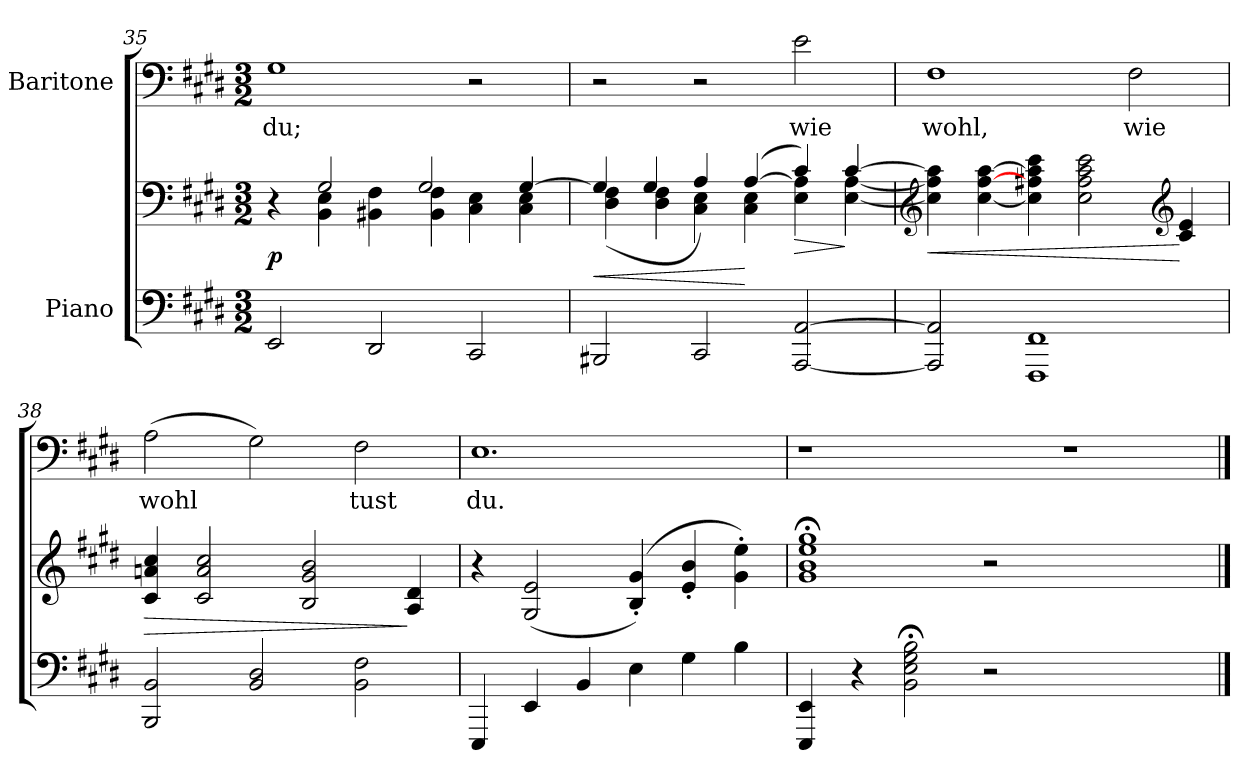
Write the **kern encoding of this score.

**kern	**kern	**dynam	**kern	**text
*part2	*part2	*part2	*part1	*part1
*staff3	*staff2	*staff2/3	*staff1	*staff1
*I"Piano	*	*	*I"Baritone	*
!!LO:LB:g=z
*clefF4	*clefF4	*	*clefF4	*
*k[f#c#g#d#]	*k[f#c#g#d#]	*	*k[f#c#g#d#]	*
*E:	*E:	*	*E:	*
*M3/2	*M3/2	*	*M3/2	*
=35	=35	=35	=35	=35
*	*^	*	*	*
!	!	!	!	!	!LO:LY:b:color=#000000
2EEi/	4r	4ryy	p	1G#i	du;
.	2G#i/	4BBi\ 4Ei	.	.	.
2DD#i/	.	4BB#Xi\ 4F#i	.	.	.
.	2G#i/	4BB#i\ 4F#i	.	.	.
2CC#i/	.	4C#i\ 4Ei	.	2r	.
.	[4G#i/	(4C#i\ 4Ei	.	.	.
=36	=36	=36	=36	=36	=36
!	!	!	!LO:HP:b	!	!
2BBB#Xi/	4G#i/]	(4D#i\ 4F#i	<	2r	.
.	4G#i/	4D#i\ 4F#i	.	.	.
2CC#i/	4Ai/)	4C#i\ 4Ei	.	2r	.
.	([4Ai/	4C#i\ 4Ei	[	.	.
!	!	!	!LO:HP:b	!	!
!	!	!	!	!	!LO:LY:b:color=#000000
[2AAAi/ [2AAi	4c#i/)	4Ei\ 4Ai]	>	2ei\	wie
.	[4c#i/	[4Ei\ [4Ai	]	.	.
=37	=37	=37	=37	=37	=37
!	!	!	!LO:HP:b	!	!
*	*v	*v	*	*	*
*	*^	*	*	*
!	!	!	!	!	!LO:LY:b:color=#000000
*	*v	*v	*	*	*
2AAAi/] 2AAi]	4Ei\] 4Ai] 4c#i]	<	1F#i	wohl,
.	[4Ei\ [4Ai [4c#i	.	.	.
1FFF#i 1FF#i	4Ei\] 4A#Xi 4c#i] 4ei	.	.	.
.	2Ei\ 2A#i 2c#i 2ei	.	.	.
!	!	!	!	!LO:LY:b:color=#000000
.	.	.	2F#i\	wie
*	*clefG2	*	*	*
.	4c#i/ 4ei	[	.	.
!!LO:LB:g=z
=38	=38	=38	=38	=38
!	!	!LO:HP:b	!	!
!	!	!	!	!LO:LY:b:color=#000000
2BBBi/ 2BBi	4c#i/ 4ani 4cc#i	>	(2Ai\	wohl
.	2c#i/ 2ai 2cc#i	.	.	.
2BBi/ 2D#i	.	.	2G#i\)	.
.	2Bi/ 2g#i 2bi	.	.	.
!	!	!	!	!LO:LY:b:color=#000000
2BBi\ 2F#i	.	.	2F#i\	tust
.	4Ai/ 4d#i	]	.	.
=39	=39	=39	=39	=39
!	!	!	!	!LO:LY:b:color=#000000
4EEEi/	4r	.	1.Ei	du.
4EEi/	(2G#i/ 2ei	.	.	.
4BBi/	.	.	.	.
4Ei\	(4Bi/' 4g#i')	.	.	.
4G#i\	4ei/' 4bi'	.	.	.
4Bi\	4g#i\' 4eei')	.	.	.
=40	=40	=40	=40	=40
!	!	!	!LO:N:vis=1	!
4EEEi/ 4EEi	1g#i; 1bi; 1eei; 1gg#i;	.	1.r	.
4r	.	.	.	.
2BBi\; 2Ei; 2G#i; 2Bi;	.	.	.	.
2r	2r	.	.	.
!	!	!	!LO:N:vis=1	!
1.ryy	1.ryy	.	1.r	.
==	==	==	==	==
*-	*-	*-	*-	*-
